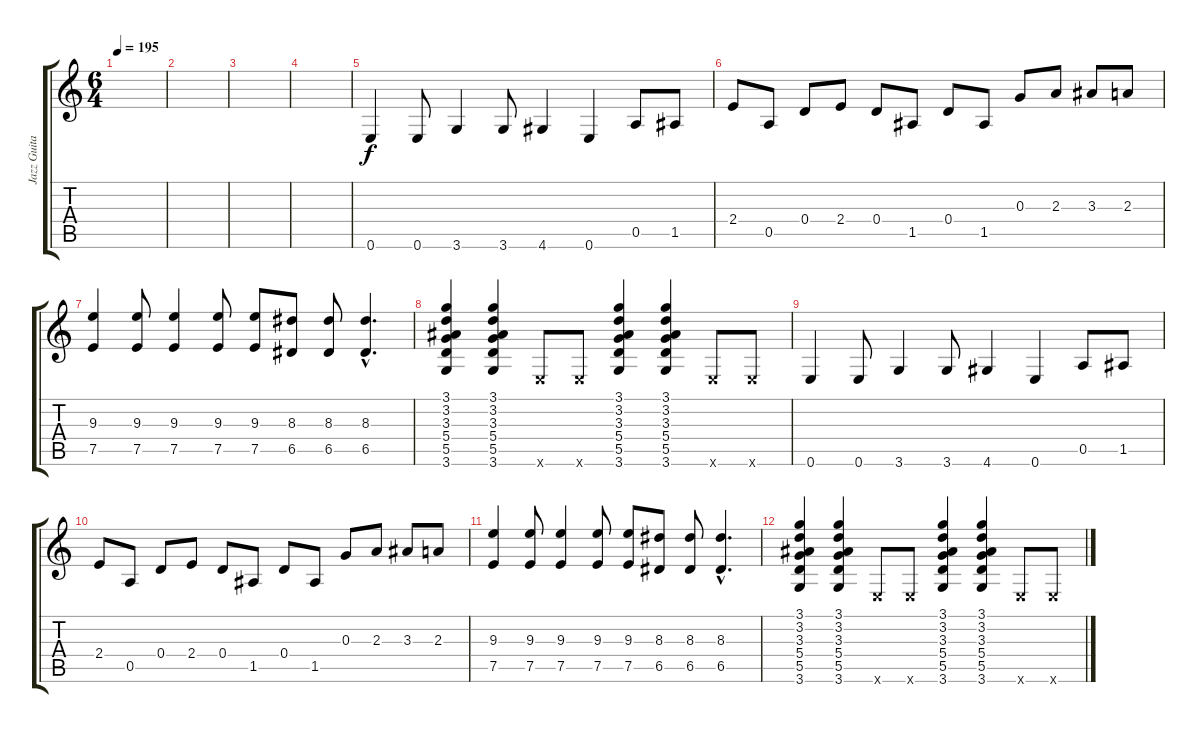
\track ("Jazz Guitar" "Jazz Guita") {instrument electricguitarjazz}
\staff {score tabs}
\tuning (E4 B3 G3 D3 A2 E2) {hide}
\ts (6 4)
\tempo 195
\clef g2
\ks c
|
|
|
|
0.6.4 0.6.8 3.6.4 3.6.8 4.6.4 0.6.4 0.5.8 1.5.8 |
2.4.8 0.5.8 0.4.8 2.4.8 0.4.8 1.5.8 0.4.8 1.5.8 0.3.8 2.3.8 3.3.8 2.3.8 |
(9.3 7.5).4 (9.3 7.5).8 (9.3 7.5).4 (9.3 7.5).8 (9.3 7.5).8 (8.3 6.5).8 (8.3 6.5).8 (8.3{hac} 6.5{hac}).4{d} |
(3.1 3.2 3.3 5.4 5.5 3.6).4 (3.1 3.2 3.3 5.4 5.5 3.6).4 0.6{x}.8 0.6{x}.8 (3.1 3.2 3.3 5.4 5.5 3.6).4 (3.1 3.2 3.3 5.4 5.5 3.6).4 0.6{x}.8 0.6{x}.8 |
0.6.4 0.6.8 3.6.4 3.6.8 4.6.4 0.6.4 0.5.8 1.5.8 |
2.4.8 0.5.8 0.4.8 2.4.8 0.4.8 1.5.8 0.4.8 1.5.8 0.3.8 2.3.8 3.3.8 2.3.8 |
(9.3 7.5).4 (9.3 7.5).8 (9.3 7.5).4 (9.3 7.5).8 (9.3 7.5).8 (8.3 6.5).8 (8.3 6.5).8 (8.3{hac} 6.5{hac}).4{d} |
(3.1 3.2 3.3 5.4 5.5 3.6).4 (3.1 3.2 3.3 5.4 5.5 3.6).4 0.6{x}.8 0.6{x}.8 (3.1 3.2 3.3 5.4 5.5 3.6).4 (3.1 3.2 3.3 5.4 5.5 3.6).4 0.6{x}.8 0.6{x}.8
